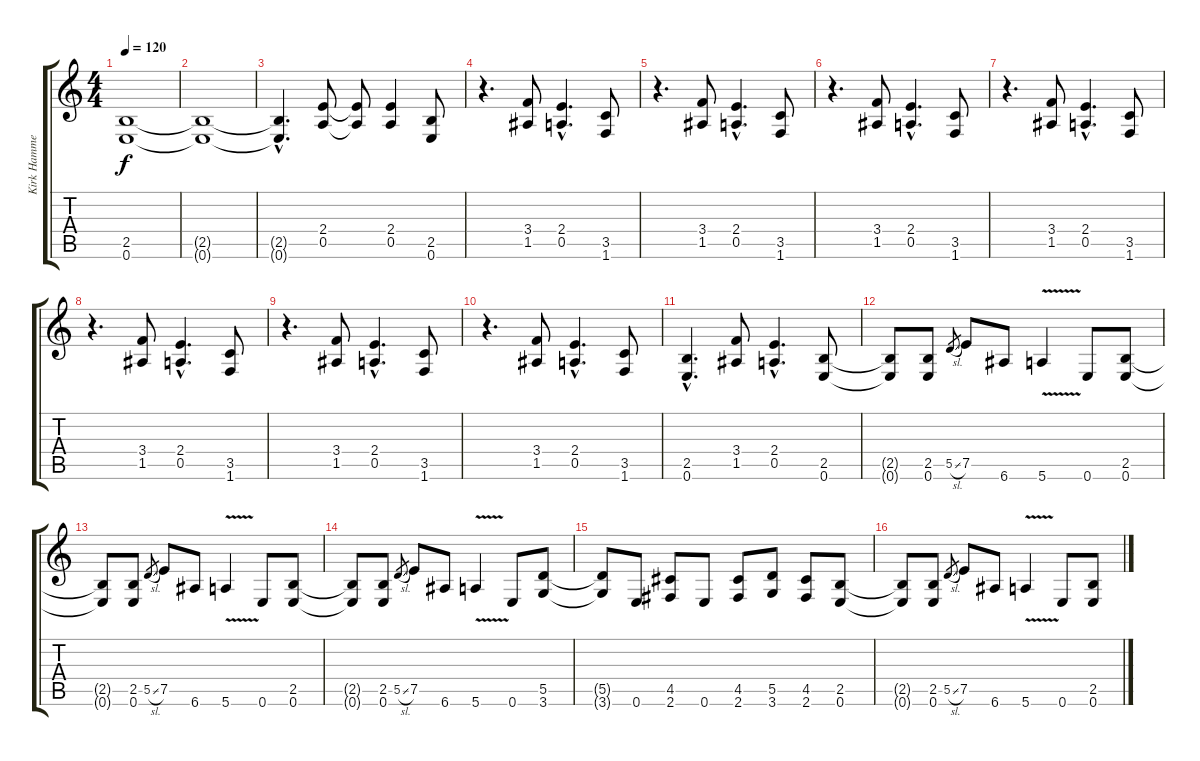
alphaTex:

\track ("Kirk Hammett (Rhythm)" "Kirk Hamme") {instrument distortionguitar}
\staff {score tabs}
\tuning (E4 B3 G3 D3 A2 E2) {hide}
\ts (4 4)
\tempo 120
\clef g2
\ks c
(2.5{t} 0.6{t}).1{dy f} |
(2.5{t} 0.6{t}).1 |
(2.5{hac t} 0.6{hac t}).4{d} (2.4 0.5).8 (2.4{t} 0.5{t}).8 (2.4 0.5).4 (2.5 0.6).8 |
r.4{d} (3.4 1.5).8 (2.4{hac} 0.5{hac}).4{d} (3.5 1.6).8 |
r.4{d} (3.4 1.5).8 (2.4{hac} 0.5{hac}).4{d} (3.5 1.6).8 |
r.4{d} (3.4 1.5).8 (2.4{hac} 0.5{hac}).4{d} (3.5 1.6).8 |
r.4{d} (3.4 1.5).8 (2.4{hac} 0.5{hac}).4{d} (3.5 1.6).8 |
r.4{d} (3.4 1.5).8 (2.4{hac} 0.5{hac}).4{d} (3.5 1.6).8 |
r.4{d} (3.4 1.5).8 (2.4{hac} 0.5{hac}).4{d} (3.5 1.6).8 |
r.4{d} (3.4 1.5).8 (2.4{hac} 0.5{hac}).4{d} (3.5 1.6).8 |
(2.5{hac} 0.6{hac}).4{d} (3.4 1.5).8 (2.4{hac} 0.5{hac}).4{d} (2.5 0.6).8 |
(2.5{t} 0.6{t}).8 (2.5 0.6).8 5.5{sl}.8{gr} 7.5.8 6.6.8 5.6{v}.4 0.6.8 (2.5 0.6).8 |
(2.5{t} 0.6{t}).8 (2.5 0.6).8 5.5{sl}.8{gr} 7.5.8 6.6.8 5.6{v}.4 0.6.8 (2.5 0.6).8 |
(2.5{t} 0.6{t}).8 (2.5 0.6).8 5.5{sl}.8{gr} 7.5.8 6.6.8 5.6{v}.4 0.6.8 (5.5 3.6).8 |
(5.5{t} 3.6{t}).8 0.6.8 (4.5 2.6).8 0.6.8 (4.5 2.6).8 (5.5 3.6).8 (4.5 2.6).8 (2.5 0.6).8 |
(2.5{t} 0.6{t}).8 (2.5 0.6).8 5.5{sl}.8{gr} 7.5.8 6.6.8 5.6{v}.4 0.6.8 (2.5 0.6).8
